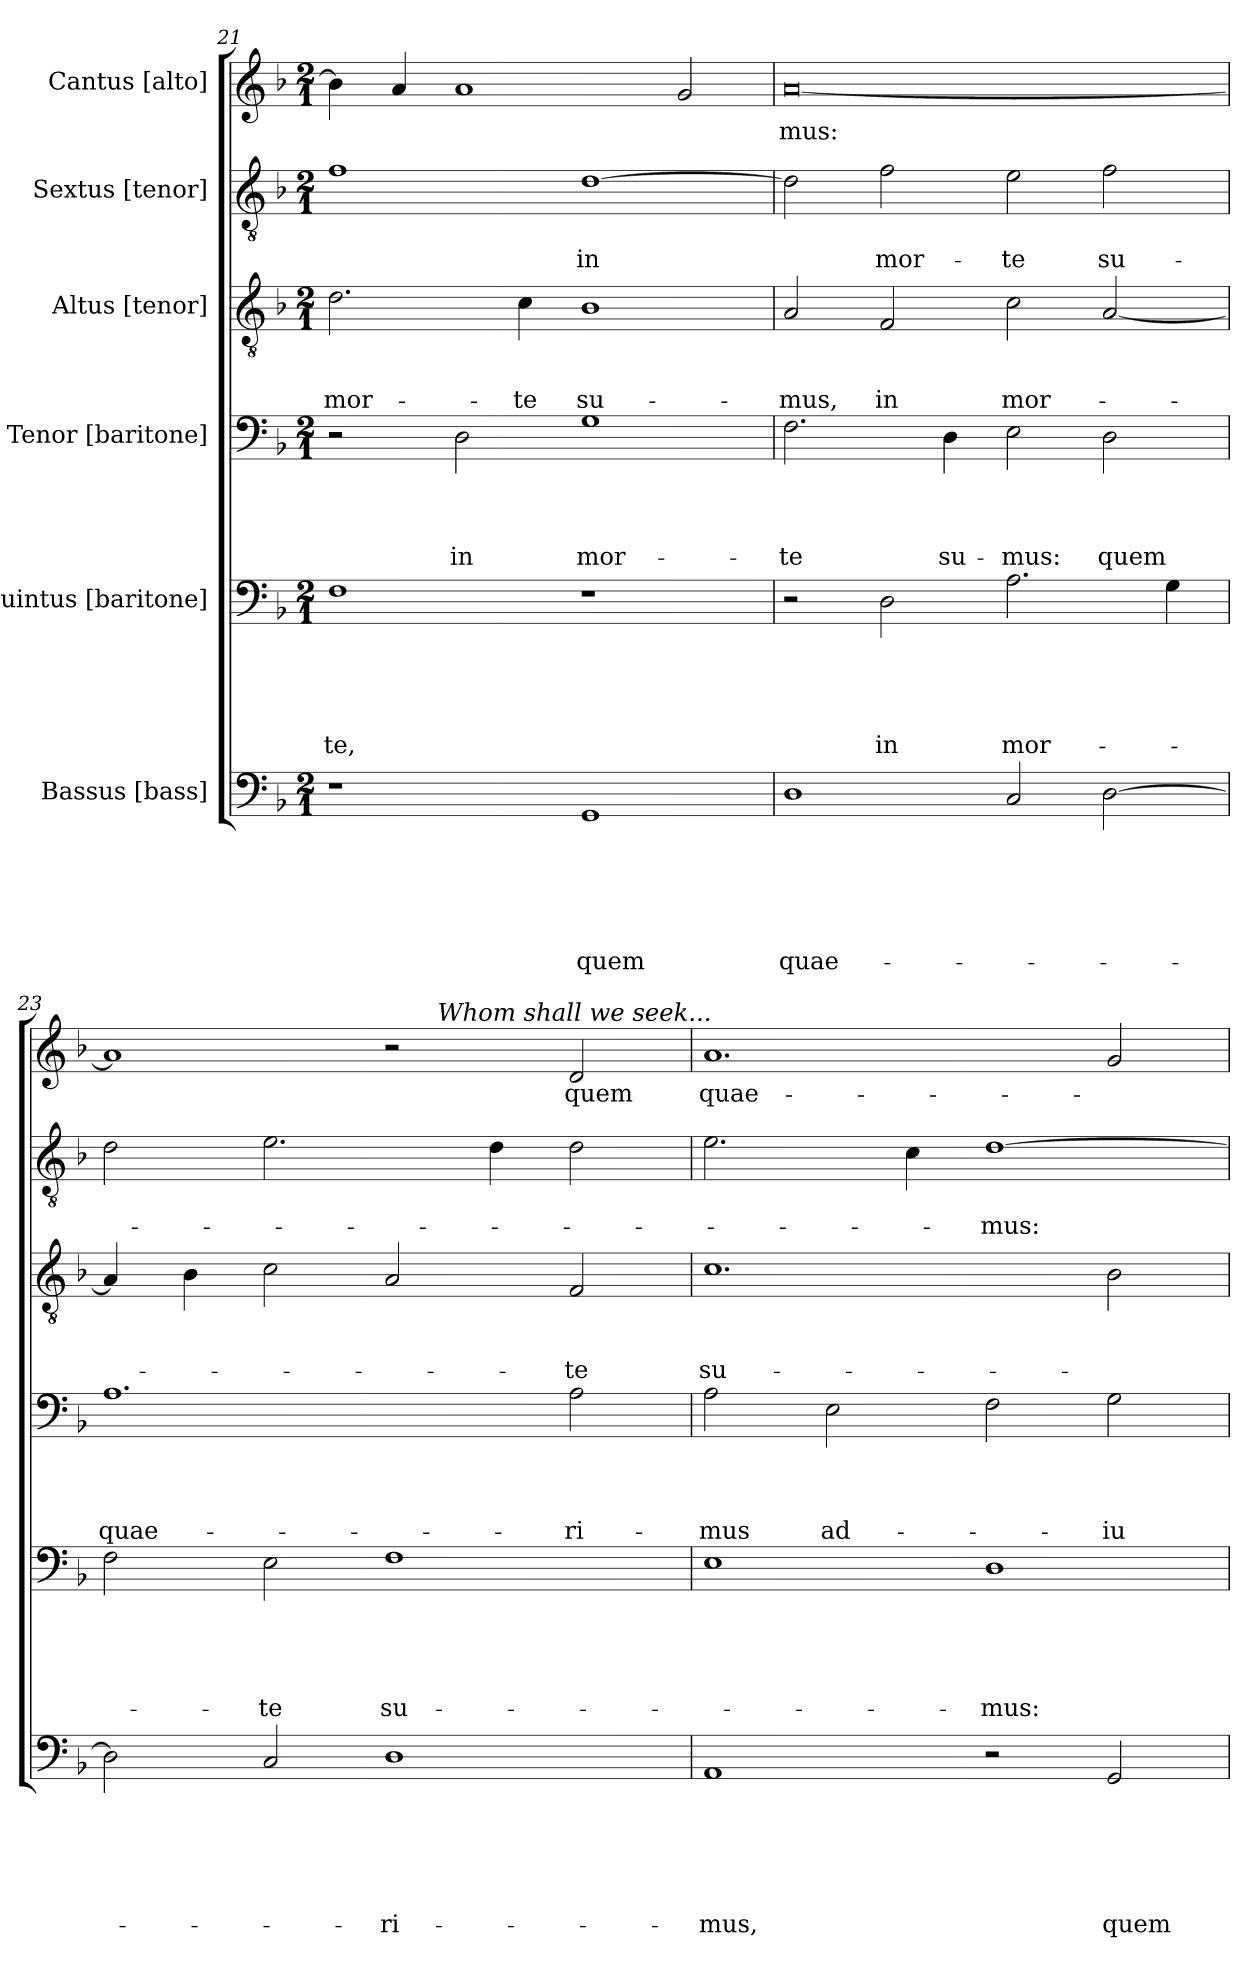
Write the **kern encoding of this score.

**kern	**text	**text	**text	**text	**text	**text	**kern	**text	**text	**text	**text	**text	**kern	**text	**text	**text	**text	**kern	**text	**text	**text	**kern	**text	**text	**kern	**text
*part6	*part6	*part6	*part6	*part6	*part6	*part6	*part5	*part5	*part5	*part5	*part5	*part5	*part4	*part4	*part4	*part4	*part4	*part3	*part3	*part3	*part3	*part2	*part2	*part2	*part1	*part1
*staff6	*staff6	*staff6	*staff6	*staff6	*staff6	*staff6	*staff5	*staff5	*staff5	*staff5	*staff5	*staff5	*staff4	*staff4	*staff4	*staff4	*staff4	*staff3	*staff3	*staff3	*staff3	*staff2	*staff2	*staff2	*staff1	*staff1
*I"Bassus [bass]	*	*	*	*	*	*	*I"Quintus [baritone]	*	*	*	*	*	*I"Tenor [baritone]	*	*	*	*	*I"Altus [tenor]	*	*	*	*I"Sextus [tenor]	*	*	*I"Cantus [alto]	*
*clefF4	*	*	*	*	*	*	*clefF4	*	*	*	*	*	*clefF4	*	*	*	*	*clefGv2	*	*	*	*clefGv2	*	*	*clefG2	*
*k[b-]	*	*	*	*	*	*	*k[b-]	*	*	*	*	*	*k[b-]	*	*	*	*	*k[b-]	*	*	*	*k[b-]	*	*	*k[b-]	*
*F:	*	*	*	*	*	*	*F:	*	*	*	*	*	*F:	*	*	*	*	*F:	*	*	*	*F:	*	*	*F:	*
*M2/1	*	*	*	*	*	*	*M2/1	*	*	*	*	*	*M2/1	*	*	*	*	*M2/1	*	*	*	*M2/1	*	*	*M2/1	*
=21	=21	=21	=21	=21	=21	=21	=21	=21	=21	=21	=21	=21	=21	=21	=21	=21	=21	=21	=21	=21	=21	=21	=21	=21	=21	=21
!	!	!	!	!	!	!	!	!	!	!	!	!LO:LY:b	!	!	!	!	!	!	!	!	!LO:LY:b	!	!	!	!	!
1r	.	.	.	.	.	.	1F	.	.	.	.	-te,	2r	.	.	.	.	2.d\	.	.	mor-	1f	.	.	4b-\]	.
.	.	.	.	.	.	.	.	.	.	.	.	.	.	.	.	.	.	.	.	.	.	.	.	.	4a/	.
!	!	!	!	!	!	!	!	!	!	!	!	!	!	!	!	!	!LO:LY:b	!	!	!	!	!	!	!	!	!
.	.	.	.	.	.	.	.	.	.	.	.	.	2D\	.	.	.	in	.	.	.	.	.	.	.	1a	.
!	!	!	!	!	!	!	!	!	!	!	!	!	!	!	!	!	!	!	!	!	!LO:LY:b	!	!	!	!	!
.	.	.	.	.	.	.	.	.	.	.	.	.	.	.	.	.	.	4c\	.	.	-te	.	.	.	.	.
!	!	!	!	!	!	!LO:LY:b	!	!	!	!	!	!	!	!	!	!	!LO:LY:b	!	!	!	!LO:LY:b	!	!	!LO:LY:b	!	!
1GG	.	.	.	.	.	quem	1r	.	.	.	.	.	1G	.	.	.	mor-	1B-	.	.	su-	[<1d	.	in	.	.
.	.	.	.	.	.	.	.	.	.	.	.	.	.	.	.	.	.	.	.	.	.	.	.	.	2g/	.
!!LO:LB:g=z
=22	=22	=22	=22	=22	=22	=22	=22	=22	=22	=22	=22	=22	=22	=22	=22	=22	=22	=22	=22	=22	=22	=22	=22	=22	=22	=22
!	!	!	!	!	!	!LO:LY:b	!	!	!	!	!	!	!	!	!	!	!LO:LY:b	!	!	!	!LO:LY:b	!	!	!	!	!LO:LY:b
1D	.	.	.	.	.	quae-	2r	.	.	.	.	.	2.F\	.	.	.	-te	2A/	.	.	-mus,	2d\]	.	.	[<0a	-mus:
!	!	!	!	!	!	!	!	!	!	!	!	!LO:LY:b	!	!	!	!	!	!	!	!	!LO:LY:b	!	!	!LO:LY:b	!	!
.	.	.	.	.	.	.	2D\	.	.	.	.	in	.	.	.	.	.	2F/	.	.	in	2f\	.	mor-	.	.
!	!	!	!	!	!	!	!	!	!	!	!	!	!	!	!	!	!LO:LY:b	!	!	!	!	!	!	!	!	!
.	.	.	.	.	.	.	.	.	.	.	.	.	4D\	.	.	.	su-	.	.	.	.	.	.	.	.	.
!	!	!	!	!	!	!	!	!	!	!	!	!LO:LY:b	!	!	!	!	!LO:LY:b	!	!	!	!LO:LY:b	!	!	!LO:LY:b	!	!
2C/	.	.	.	.	.	.	2.A\	.	.	.	.	mor-	2E\	.	.	.	-mus:	2c\	.	.	mor-	2e\	.	-te	.	.
!	!	!	!	!	!	!	!	!	!	!	!	!	!	!	!	!	!LO:LY:b	!	!	!	!	!	!	!LO:LY:b	!	!
[>2D\	.	.	.	.	.	.	.	.	.	.	.	.	2D\	.	.	.	quem	[<2A/	.	.	.	2f\	.	su-	.	.
.	.	.	.	.	.	.	4G\	.	.	.	.	.	.	.	.	.	.	.	.	.	.	.	.	.	.	.
=23	=23	=23	=23	=23	=23	=23	=23	=23	=23	=23	=23	=23	=23	=23	=23	=23	=23	=23	=23	=23	=23	=23	=23	=23	=23	=23
!	!	!	!	!	!	!	!	!	!	!	!	!	!	!	!	!	!LO:LY:b	!	!	!	!	!	!	!	!	!
*	*	*	*	*	*	*	*	*	*	*	*	*	*	*	*	*	*	*	*	*	*	*	*	*	*^	*
2D\]	.	.	.	.	.	.	2F\	.	.	.	.	.	1.A	.	.	.	quae-	4A/]	.	.	.	2d\	.	.	1a]	1ryy	.
.	.	.	.	.	.	.	.	.	.	.	.	.	.	.	.	.	.	4B-\	.	.	.	.	.	.	.	.	.
!	!	!	!	!	!	!	!	!	!	!	!	!LO:LY:b	!	!	!	!	!	!	!	!	!	!	!	!	!	!	!
2C/	.	.	.	.	.	.	2E\	.	.	.	.	-te	.	.	.	.	.	2c\	.	.	.	2.e\	.	.	.	.	.
!	!	!	!	!	!	!LO:LY:b	!	!	!	!	!	!LO:LY:b	!	!	!	!	!	!	!	!	!	!	!	!	!	!	!
1D	.	.	.	.	.	-ri-	1F	.	.	.	.	su-	.	.	.	.	.	2A/	.	.	.	.	.	.	2r	8ryy	.
!	!	!	!	!	!	!	!	!	!	!	!	!	!	!	!	!	!	!	!	!	!	!	!	!	!	!LO:TX:a:i:t=Whom shall we seek...	!
.	.	.	.	.	.	.	.	.	.	.	.	.	.	.	.	.	.	.	.	.	.	.	.	.	.	2..ryy	.
.	.	.	.	.	.	.	.	.	.	.	.	.	.	.	.	.	.	.	.	.	.	4d\	.	.	.	.	.
!	!	!	!	!	!	!	!	!	!	!	!	!	!	!	!	!	!LO:LY:b	!	!	!	!LO:LY:b	!	!	!	!	!	!LO:LY:b
.	.	.	.	.	.	.	.	.	.	.	.	.	2A\	.	.	.	-ri-	2F/	.	.	-te	2d\	.	.	2d/	.	quem
=24	=24	=24	=24	=24	=24	=24	=24	=24	=24	=24	=24	=24	=24	=24	=24	=24	=24	=24	=24	=24	=24	=24	=24	=24	=24	=24	=24
!	!	!	!	!	!	!LO:LY:b	!	!	!	!	!	!	!	!	!	!	!LO:LY:b	!	!	!	!LO:LY:b	!	!	!	!	!	!LO:LY:b
*	*	*	*	*	*	*	*	*	*	*	*	*	*	*	*	*	*	*	*	*	*	*	*	*	*v	*v	*
1AA	.	.	.	.	.	-mus,	1E	.	.	.	.	.	2A\	.	.	.	-mus	1.c	.	.	su-	2.e\	.	.	1.a	quae-
!	!	!	!	!	!	!	!	!	!	!	!	!	!	!	!	!	!LO:LY:b	!	!	!	!	!	!	!	!	!
.	.	.	.	.	.	.	.	.	.	.	.	.	2E\	.	.	.	ad-	.	.	.	.	.	.	.	.	.
.	.	.	.	.	.	.	.	.	.	.	.	.	.	.	.	.	.	.	.	.	.	4c\	.	.	.	.
!	!	!	!	!	!	!	!	!	!	!	!	!LO:LY:b	!	!	!	!	!	!	!	!	!	!	!	!LO:LY:b	!	!
2r	.	.	.	.	.	.	1D	.	.	.	.	-mus:	2F\	.	.	.	.	.	.	.	.	[>1d	.	-mus:	.	.
!	!	!	!	!	!	!LO:LY:b	!	!	!	!	!	!	!	!	!	!	!LO:LY:b	!	!	!	!	!	!	!	!	!
2GG/	.	.	.	.	.	quem	.	.	.	.	.	.	2G\	.	.	.	-iu-	2B-\	.	.	.	.	.	.	2g/	.
=	=	=	=	=	=	=	=	=	=	=	=	=	=	=	=	=	=	=	=	=	=	=	=	=	=	=
*-	*-	*-	*-	*-	*-	*-	*-	*-	*-	*-	*-	*-	*-	*-	*-	*-	*-	*-	*-	*-	*-	*-	*-	*-	*-	*-
